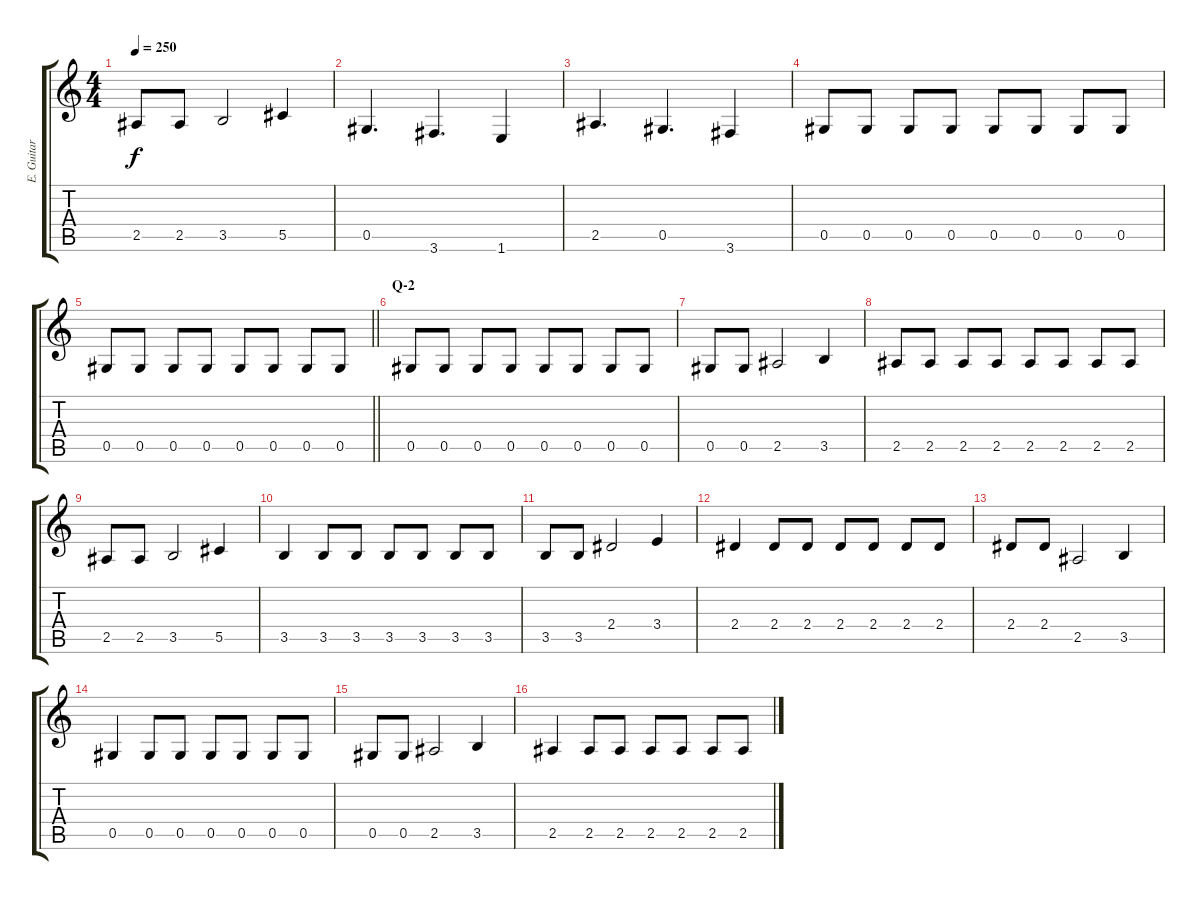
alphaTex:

\track ("E. Guitar I" "E. Guitar ") {instrument electricguitarclean}
\staff {score tabs}
\tuning (Eb4 Bb3 Gb3 Db3 Ab2 Eb2) {hide}
\ts (4 4)
\tempo 250
\clef g2
\ks c
2.5.8{dy f} 2.5.8 3.5.2 5.5.4 |
0.5.4{d} 3.6.4{d} 1.6.4 |
2.5.4{d} 0.5.4{d} 3.6.4 |
0.5.8 0.5.8 0.5.8 0.5.8 0.5.8 0.5.8 0.5.8 0.5.8 |
\barLineRight lightlight
0.5.8 0.5.8 0.5.8 0.5.8 0.5.8 0.5.8 0.5.8 0.5.8 |
\section ("" "Q-2")
0.5.8 0.5.8 0.5.8 0.5.8 0.5.8 0.5.8 0.5.8 0.5.8 |
0.5.8 0.5.8 2.5.2 3.5.4 |
2.5.8 2.5.8 2.5.8 2.5.8 2.5.8 2.5.8 2.5.8 2.5.8 |
2.5.8 2.5.8 3.5.2 5.5.4 |
3.5.4 3.5.8 3.5.8 3.5.8 3.5.8 3.5.8 3.5.8 |
3.5.8 3.5.8 2.4.2 3.4.4 |
2.4.4 2.4.8 2.4.8 2.4.8 2.4.8 2.4.8 2.4.8 |
2.4.8 2.4.8 2.5.2 3.5.4 |
0.5.4 0.5.8 0.5.8 0.5.8 0.5.8 0.5.8 0.5.8 |
0.5.8 0.5.8 2.5.2 3.5.4 |
2.5.4 2.5.8 2.5.8 2.5.8 2.5.8 2.5.8 2.5.8
